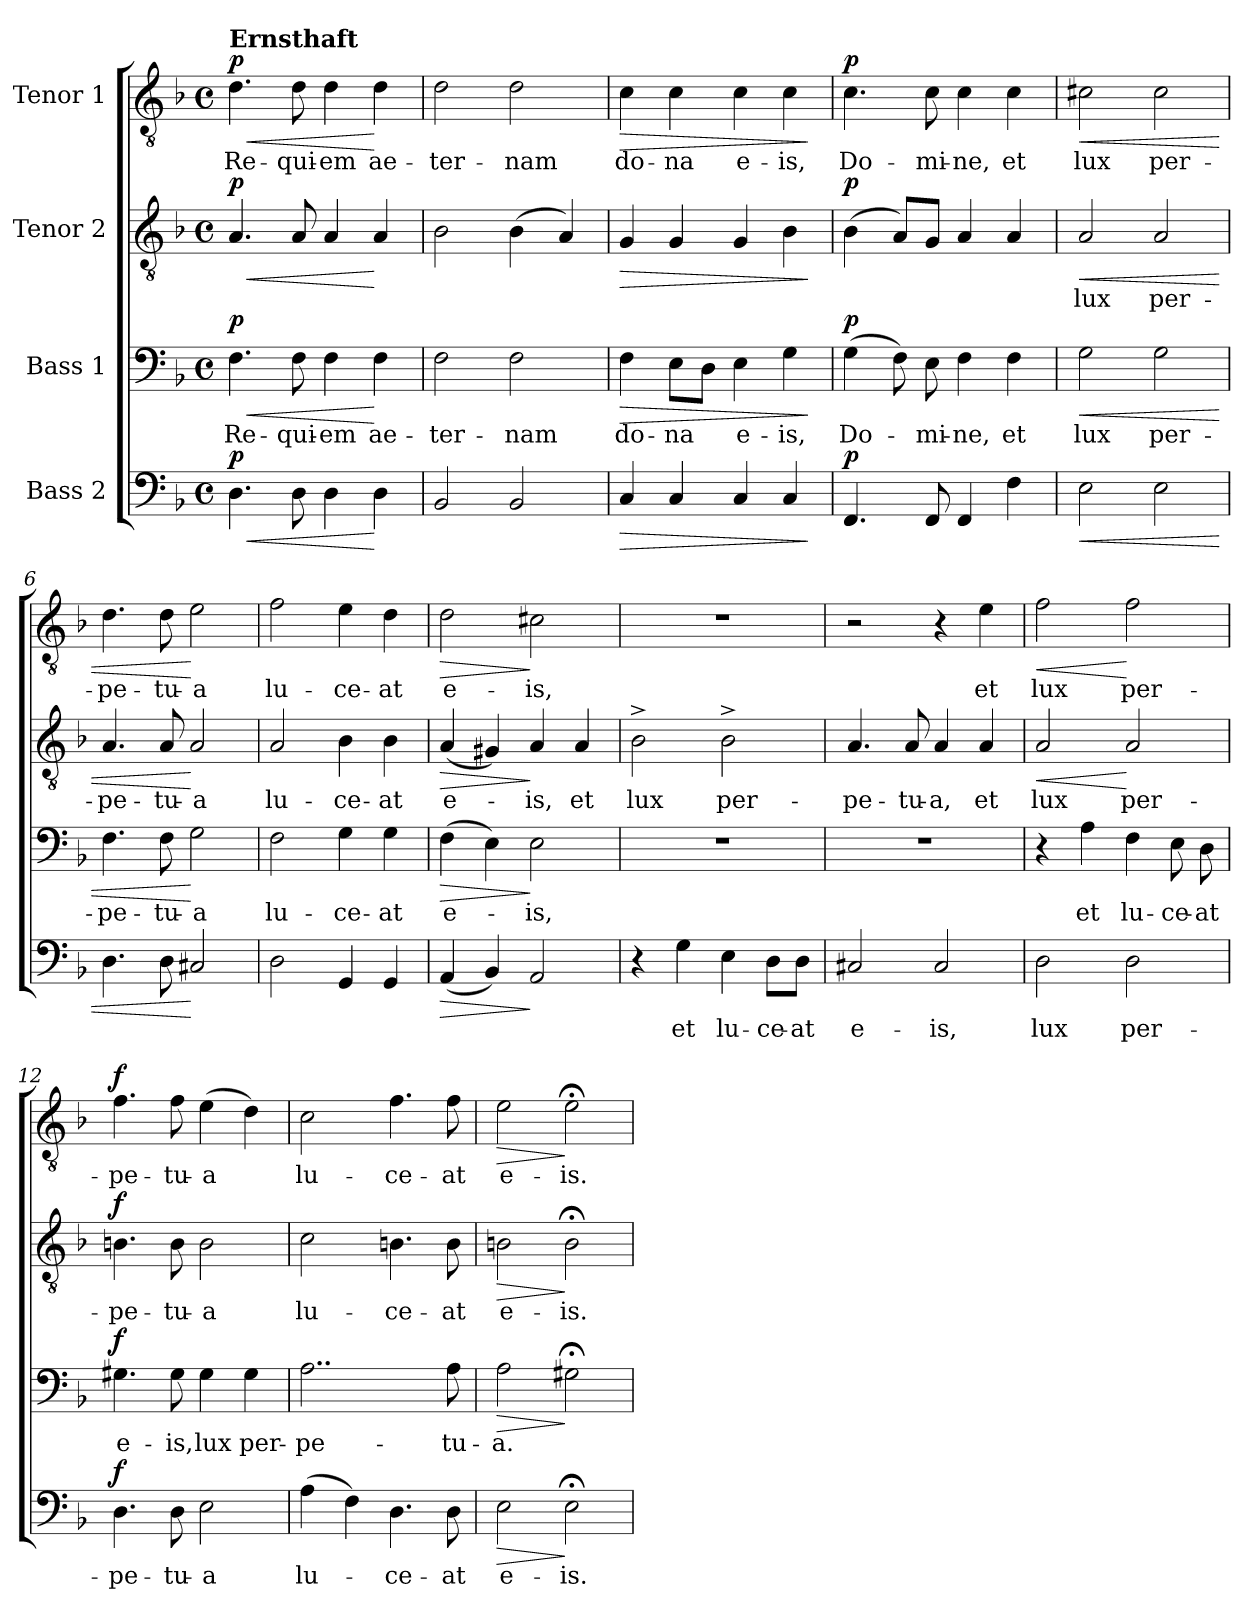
**kern	**text	**dynam	**kern	**text	**dynam	**kern	**text	**dynam	**kern	**text	**dynam
*part4	*part4	*part4	*part3	*part3	*part3	*part2	*part2	*part2	*part1	*part1	*part1
*staff4	*staff4	*staff4	*staff3	*staff3	*staff3	*staff2	*staff2	*staff2	*staff1	*staff1	*staff1
*I"Bass 2	*	*	*I"Bass 1	*	*	*I"Tenor 2	*	*	*I"Tenor 1	*	*
*clefF4	*	*	*clefF4	*	*	*clefGv2	*	*	*clefGv2	*	*
*k[b-]	*	*	*k[b-]	*	*	*k[b-]	*	*	*k[b-]	*	*
*M4/4	*	*	*M4/4	*	*	*M4/4	*	*	*M4/4	*	*
*met(c)	*	*	*met(c)	*	*	*met(c)	*	*	*met(c)	*	*
=1	=1	=1	=1	=1	=1	=1	=1	=1	=1	=1	=1
!	!	!	!	!	!	!	!	!	!LO:TX:a:B:t=Ernsthaft	!	!
!	!	!LO:HP:b	!	!LO:LY:b	!LO:HP:b	!	!	!LO:HP:b	!	!LO:LY:b	!LO:HP:b
!	!	!LO:DY:n=1:a	!	!	!LO:DY:n=1:a	!	!	!LO:DY:n=1:a	!	!	!LO:DY:n=1:a
4.D\	.	< p	4.F\	Re-	< p	4.A/	.	< p	4.d\	Re-	< p
!	!	!	!	!LO:LY:b	!	!	!	!	!	!LO:LY:b	!
8D\	.	.	8F\	-qui-	.	8A/	.	.	8d\	-qui-	.
!	!	!	!	!LO:LY:b	!	!	!	!	!	!LO:LY:b	!
4D\	.	.	4F\	-em	.	4A/	.	.	4d\	-em	.
!	!	!	!	!LO:LY:b	!	!	!	!	!	!LO:LY:b	!
4D\	.	[	4F\	ae-	[	4A/	.	[	4d\	ae-	[
=2	=2	=2	=2	=2	=2	=2	=2	=2	=2	=2	=2
!	!	!	!	!LO:LY:b	!	!	!	!	!	!LO:LY:b	!
2BB-/	.	.	2F\	-ter-	.	2B-\	.	.	2d\	-ter-	.
!	!	!	!	!LO:LY:b	!	!	!	!	!	!LO:LY:b	!
2BB-/	.	.	2F\	-nam	.	(4B-\	.	.	2d\	-nam	.
.	.	.	.	.	.	4A/)	.	.	.	.	.
=3	=3	=3	=3	=3	=3	=3	=3	=3	=3	=3	=3
!	!	!LO:HP:b	!	!LO:LY:b	!LO:HP:b	!	!	!LO:HP:b	!	!LO:LY:b	!LO:HP:b
4C/	.	>	4F\	do-	>	4G/	.	>	4c\	do-	>
!	!	!	!	!LO:LY:b	!	!	!	!	!	!LO:LY:b	!
4C/	.	.	8E\L	-na	.	4G/	.	.	4c\	-na	.
.	.	.	8D\J	.	.	.	.	.	.	.	.
!	!	!	!	!LO:LY:b	!	!	!	!	!	!LO:LY:b	!
4C/	.	.	4E\	e-	.	4G/	.	.	4c\	e-	.
!	!	!	!	!LO:LY:b	!	!	!	!	!	!LO:LY:b	!
4C/	.	.	4G\	-is,	.	4B-\	.	.	4c\	-is,	.
.	.	]	.	.	]	.	.	]	.	.	]
=4	=4	=4	=4	=4	=4	=4	=4	=4	=4	=4	=4
!	!	!LO:DY:a	!	!LO:LY:b	!LO:DY:a	!	!	!LO:DY:a	!	!LO:LY:b	!LO:DY:a
4.FF/	.	p	(4G\	Do-	p	(4B-\	.	p	4.c\	Do-	p
.	.	.	8F\)	.	.	8A/L)	.	.	.	.	.
!	!	!	!	!LO:LY:b	!	!	!	!	!	!LO:LY:b	!
8FF/	.	.	8E\	-mi-	.	8G/J	.	.	8c\	-mi-	.
!	!	!	!	!LO:LY:b	!	!	!	!	!	!LO:LY:b	!
4FF/	.	.	4F\	-ne,	.	4A/	.	.	4c\	-ne,	.
!	!	!	!	!LO:LY:b	!	!	!	!	!	!LO:LY:b	!
4F\	.	.	4F\	et	.	4A/	.	.	4c\	et	.
!!LO:LB:g=z
=5	=5	=5	=5	=5	=5	=5	=5	=5	=5	=5	=5
!	!	!LO:HP:b	!	!LO:LY:b	!LO:HP:b	!	!LO:LY:b	!LO:HP:b	!	!LO:LY:b	!LO:HP:b
2E\	.	<	2G\	lux	<	2A/	lux	<	2c#X\	lux	<
!	!	!	!	!LO:LY:b	!	!	!LO:LY:b	!	!	!LO:LY:b	!
2E\	.	.	2G\	per-	.	2A/	per-	.	2c#\	per-	.
=6	=6	=6	=6	=6	=6	=6	=6	=6	=6	=6	=6
!	!	!	!	!LO:LY:b	!	!	!LO:LY:b	!	!	!LO:LY:b	!
4.D\	.	.	4.F\	-pe-	.	4.A/	-pe-	.	4.d\	-pe-	.
!	!	!	!	!LO:LY:b	!	!	!LO:LY:b	!	!	!LO:LY:b	!
8D\	.	.	8F\	-tu-	.	8A/	-tu-	.	8d\	-tu-	.
!	!	!	!	!LO:LY:b	!	!	!LO:LY:b	!	!	!LO:LY:b	!
2C#X/	.	[	2G\	-a	[	2A/	-a	[	2e\	-a	[
=7	=7	=7	=7	=7	=7	=7	=7	=7	=7	=7	=7
!	!	!	!	!LO:LY:b	!	!	!LO:LY:b	!	!	!LO:LY:b	!
2D\	.	.	2F\	lu-	.	2A/	lu-	.	2f\	lu-	.
!	!	!	!	!LO:LY:b	!	!	!LO:LY:b	!	!	!LO:LY:b	!
4GG/	.	.	4G\	-ce-	.	4B-\	-ce-	.	4e\	-ce-	.
!	!	!	!	!LO:LY:b	!	!	!LO:LY:b	!	!	!LO:LY:b	!
4GG/	.	.	4G\	-at	.	4B-\	-at	.	4d\	-at	.
=8	=8	=8	=8	=8	=8	=8	=8	=8	=8	=8	=8
!	!	!LO:HP:b	!	!LO:LY:b	!LO:HP:b	!	!LO:LY:b	!LO:HP:b	!	!LO:LY:b	!LO:HP:b
(4AA/	.	>	(4F\	e-	>	(4A/	e-	>	2d\	e-	>
4BB-/)	.	.	4E\)	.	.	4G#X/)	.	.	.	.	.
!	!	!	!	!LO:LY:b	!	!	!LO:LY:b	!	!	!LO:LY:b	!
2AA/	.	]	2E\	-is,	]	4A/	-is,	]	2c#X\	-is,	]
!	!	!	!	!	!	!	!LO:LY:b	!	!	!	!
.	.	.	.	.	.	4A/	et	.	.	.	.
=9	=9	=9	=9	=9	=9	=9	=9	=9	=9	=9	=9
!	!	!	!	!	!	!	!LO:LY:b	!	!	!	!
4r	.	.	1r	.	.	2B-^\	lux	.	1r	.	.
!	!LO:LY:b	!	!	!	!	!	!	!	!	!	!
4G\	et	.	.	.	.	.	.	.	.	.	.
!	!LO:LY:b	!	!	!	!	!	!LO:LY:b	!	!	!	!
4E\	lu-	.	.	.	.	2B-^\	per-	.	.	.	.
!	!LO:LY:b	!	!	!	!	!	!	!	!	!	!
8D\L	-ce-	.	.	.	.	.	.	.	.	.	.
!	!LO:LY:b	!	!	!	!	!	!	!	!	!	!
8D\J	-at	.	.	.	.	.	.	.	.	.	.
!!LO:LB:g=z
=10	=10	=10	=10	=10	=10	=10	=10	=10	=10	=10	=10
!	!LO:LY:b	!	!	!	!	!	!LO:LY:b	!	!	!	!
2C#X/	e-	.	1r	.	.	4.A/	-pe-	.	2r	.	.
!	!	!	!	!	!	!	!LO:LY:b	!	!	!	!
.	.	.	.	.	.	8A/	-tu-	.	.	.	.
!	!LO:LY:b	!	!	!	!	!	!LO:LY:b	!	!	!	!
2C#/	-is,	.	.	.	.	4A/	-a,	.	4r	.	.
!	!	!	!	!	!	!	!LO:LY:b	!	!	!LO:LY:b	!
.	.	.	.	.	.	4A/	et	.	4e\	et	.
=11	=11	=11	=11	=11	=11	=11	=11	=11	=11	=11	=11
!	!LO:LY:b	!	!	!	!	!	!LO:LY:b	!LO:HP:b	!	!LO:LY:b	!LO:HP:b
2D\	lux	.	4r	.	.	2A/	lux	<	2f\	lux	<
!	!	!	!	!LO:LY:b	!	!	!	!	!	!	!
.	.	.	4A\	et	.	.	.	.	.	.	.
!	!LO:LY:b	!	!	!LO:LY:b	!	!	!LO:LY:b	!	!	!LO:LY:b	!
2D\	per-	.	4F\	lu-	.	2A/	per-	[	2f\	per-	[
!	!	!	!	!LO:LY:b	!	!	!	!	!	!	!
.	.	.	8E\	-ce-	.	.	.	.	.	.	.
!	!	!	!	!LO:LY:b	!	!	!	!	!	!	!
.	.	.	8D\	-at	.	.	.	.	.	.	.
=12	=12	=12	=12	=12	=12	=12	=12	=12	=12	=12	=12
!	!LO:LY:b	!LO:DY:a	!	!LO:LY:b	!LO:DY:a	!	!LO:LY:b	!LO:DY:a	!	!LO:LY:b	!LO:DY:a
4.D\	-pe-	f	4.G#X\	e-	f	4.Bn\	-pe-	f	4.f\	-pe-	f
!	!LO:LY:b	!	!	!LO:LY:b	!	!	!LO:LY:b	!	!	!LO:LY:b	!
8D\	-tu-	.	8G#\	-is,	.	8B\	-tu-	.	8f\	-tu-	.
!	!LO:LY:b	!	!	!LO:LY:b	!	!	!LO:LY:b	!	!	!LO:LY:b	!
2E\	-a	.	4G#\	lux	.	2B\	-a	.	(4e\	-a	.
!	!	!	!	!LO:LY:b	!	!	!	!	!	!	!
.	.	.	4G#\	per-	.	.	.	.	4d\)	.	.
=13	=13	=13	=13	=13	=13	=13	=13	=13	=13	=13	=13
!	!LO:LY:b	!	!	!LO:LY:b	!	!	!LO:LY:b	!	!	!LO:LY:b	!
(4A\	lu-	.	2..A\	-pe-	.	2c\	lu-	.	2c\	lu-	.
4F\)	.	.	.	.	.	.	.	.	.	.	.
!	!LO:LY:b	!	!	!	!	!	!LO:LY:b	!	!	!LO:LY:b	!
4.D\	-ce-	.	.	.	.	4.Bn\	-ce-	.	4.f\	-ce-	.
!	!LO:LY:b	!	!	!LO:LY:b	!	!	!LO:LY:b	!	!	!LO:LY:b	!
8D\	-at	.	8A\	-tu-	.	8B\	-at	.	8f\	-at	.
=14	=14	=14	=14	=14	=14	=14	=14	=14	=14	=14	=14
!	!LO:LY:b	!LO:HP:b	!	!LO:LY:b	!LO:HP:b	!	!LO:LY:b	!LO:HP:b	!	!LO:LY:b	!LO:HP:b
2E\	e-	>	2A\	-a.	>	2Bn\	e-	>	2e\	e-	>
!	!LO:LY:b	!	!	!	!	!	!LO:LY:b	!	!	!LO:LY:b	!
2E;<\	-is.	]	2G#X;<\	.	]	2B;<\	-is.	]	2e;<\	-is.	]
=	=	=	=	=	=	=	=	=	=	=	=
*-	*-	*-	*-	*-	*-	*-	*-	*-	*-	*-	*-
